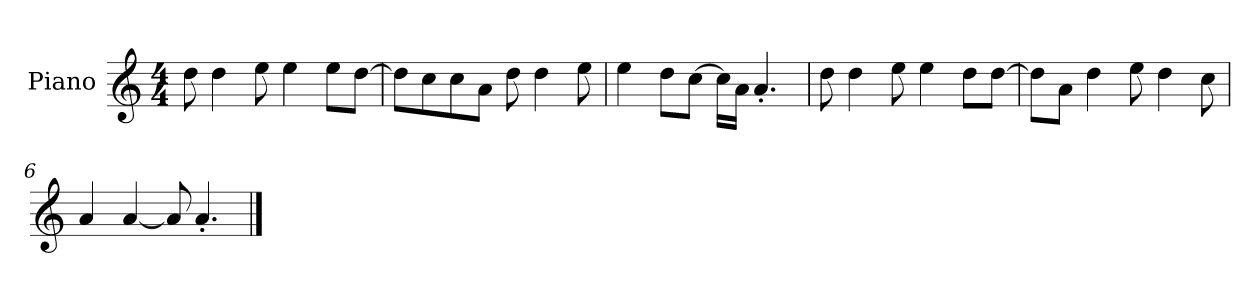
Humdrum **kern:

**kern
*part1
*staff1
*I"Piano
*I'P-no
*clefG2
*k[]
*M4/4
*MM90
=1
8dd\
4dd\
8ee\
4ee\
8ee\L
[8dd\J
=2
8dd\L]
8cc\
8cc\
8a\J
8dd\
4dd\
8ee\
=3
4ee\
8dd\L
[8cc\J
16cc\LL]
16a\JJ
4.a'/
=4
8dd\
4dd\
8ee\
4ee\
8dd\L
[8dd\J
=5
8dd\L]
8a\J
4dd\
8ee\
4dd\
8cc\
=6
4a/
[4a/
8a/]
4.a'/
==
*-
